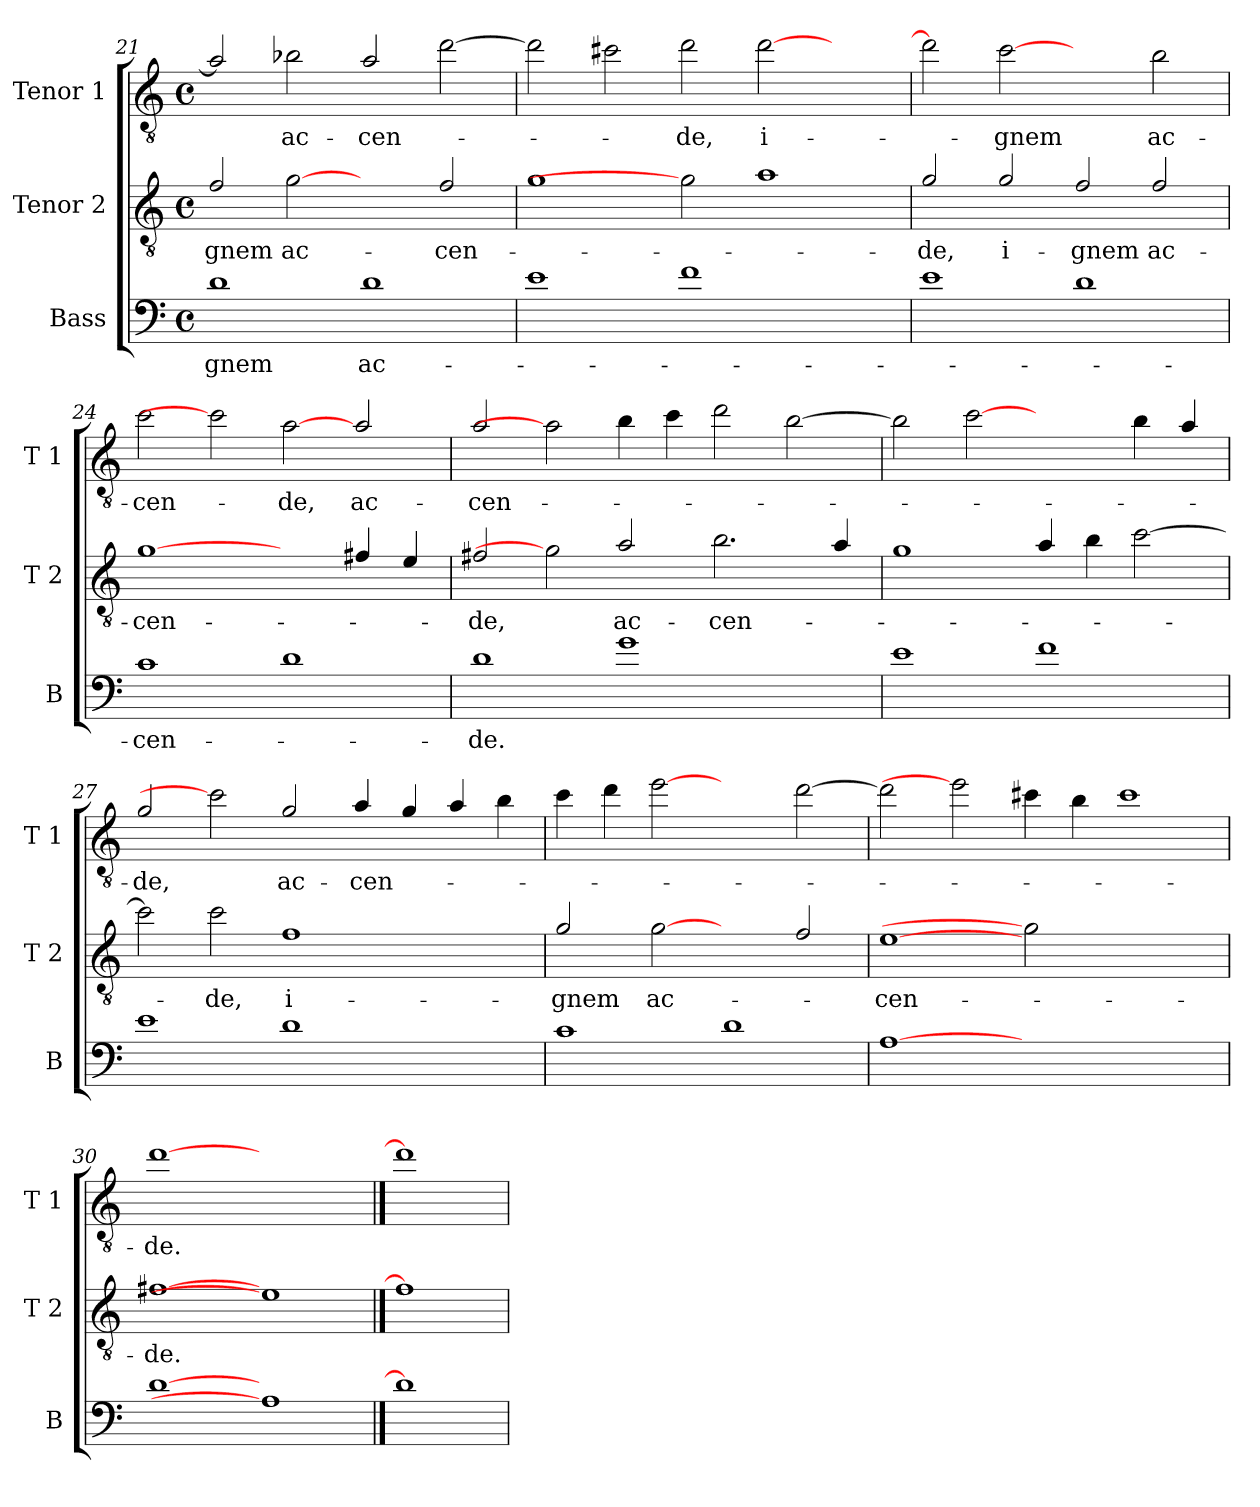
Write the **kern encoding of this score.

**kern	**text	**kern	**text	**kern	**text
*part3	*part3	*part2	*part2	*part1	*part1
*staff3	*staff3	*staff2	*staff2	*staff1	*staff1
*I"Bass	*	*I"Tenor 2	*	*I"Tenor 1	*
*I'B	*	*I'T 2	*	*I'T 1	*
*clefF4	*	*clefGv2	*	*clefGv2	*
*ITrd7c12	*	*ITrd7c12	*	*ITrd7c12	*
*k[]	*	*k[]	*	*k[]	*
*C:	*	*C:	*	*C:	*
*M4/4	*	*M4/4	*	*M4/4	*
*met(c)	*	*met(c)	*	*met(c)	*
=21	=21	=21	=21	=21	=21
!	!LO:LY:b	!	!LO:LY:b	!	!
1D	-gnem	2F/	-gnem	2A/]	.
!	!	!	!LO:LY:b	!	!LO:LY:b
.	.	[2G	ac-	2B-X\	ac-
!	!LO:LY:b	!	!	!	!LO:LY:b
1D	ac-	2ryy	.	2A/	-cen-
!	!	!	!LO:LY:b	!	!
.	.	2F/	-cen-	[2d\	.
=22	=22	=22	=22	=22	=22
1E	.	1G	.	2d\]	.
.	.	.	.	2c#X\	.
!	!	!	!	!	!LO:LY:b
1F	.	2G]	.	2d\	-de,
!	!	!	!	!	!LO:LY:b
.	.	1A	.	[2d\	i-
2ryy	.	.	.	2ryy	.
=23	=23	=23	=23	=23	=23
!	!	!	!LO:LY:b	!	!
1E	.	2G/	-de,	2d\]	.
!	!	!	!LO:LY:b	!	!LO:LY:b
.	.	2G/	i-	[2c	-gnem
!	!	!	!LO:LY:b	!	!
1D	.	2F/	-gnem	2ryy	.
!	!	!	!LO:LY:b	!	!LO:LY:b
.	.	2F/	ac-	2B\	ac-
=24	=24	=24	=24	=24	=24
!	!LO:LY:b	!	!LO:LY:b	!	!LO:LY:b
1C	-cen-	[1G	-cen-	2c\	-cen-
.	.	.	.	2c]	.
!	!	!	!	!	!LO:LY:b
1D	.	2ryy	.	[2A	-de,
!	!	!	!	!	!LO:LY:b
.	.	4F#X/	.	2A/	ac-
.	.	4E/	.	.	.
=25	=25	=25	=25	=25	=25
!	!LO:LY:b	!	!LO:LY:b	!	!LO:LY:b
1D	-de.	2F#X/	-de,	2A/	-cen-
.	.	2G]	.	2A]	.
!	!	!	!LO:LY:b	!	!
1G	.	2A/	ac-	4B\	.
.	.	.	.	4c\	.
!	!	!	!LO:LY:b	!	!
.	.	2.B\	-cen-	2d\	.
2ryy	.	.	.	[2B\	.
.	.	4A/	.	.	.
=26	=26	=26	=26	=26	=26
1E	.	1G	.	2B\]	.
.	.	.	.	[2c	.
1F	.	4A/	.	2ryy	.
.	.	4B\	.	.	.
.	.	[2c\	.	4B\	.
.	.	.	.	4A/	.
!!LO:PB:g=z
=27	=27	=27	=27	=27	=27
!	!	!	!	!	!LO:LY:b
1E	.	2c\]	.	2G/	-de,
!	!	!	!LO:LY:b	!	!
.	.	2c\	-de,	2c]	.
!	!	!	!LO:LY:b	!	!LO:LY:b
1D	.	1F	i-	2G/	ac-
!	!	!	!	!	!LO:LY:b
.	.	.	.	4A/	-cen-
.	.	.	.	4G/	.
2ryy	.	2ryy	.	4A/	.
.	.	.	.	4B\	.
=28	=28	=28	=28	=28	=28
!	!	!	!LO:LY:b	!	!
1C	.	2G/	-gnem	4c\	.
.	.	.	.	4d\	.
!	!	!	!LO:LY:b	!	!
.	.	[2G	ac-	[2e	.
1D	.	2ryy	.	2ryy	.
.	.	2F/	.	[2d\	.
=29	=29	=29	=29	=29	=29
!	!	!	!LO:LY:b	!	!
[1AA	.	[1E	-cen-	2d\]	.
.	.	.	.	2e]	.
1.ryy	.	2G]	.	4c#X\	.
.	.	.	.	4B\	.
.	.	1ryy	.	1c#	.
=30	=30	=30	=30	=30	=30
!	!	!	!LO:LY:b	!	!LO:LY:b
[1D	.	[1F#X	-de.	[1d	-de.
1AA]	.	1E]	.	1ryy	.
==31	==31	==31	==31	==31	==31
1D]	.	1F#]	.	1d]	.
=	=	=	=	=	=
*-	*-	*-	*-	*-	*-
